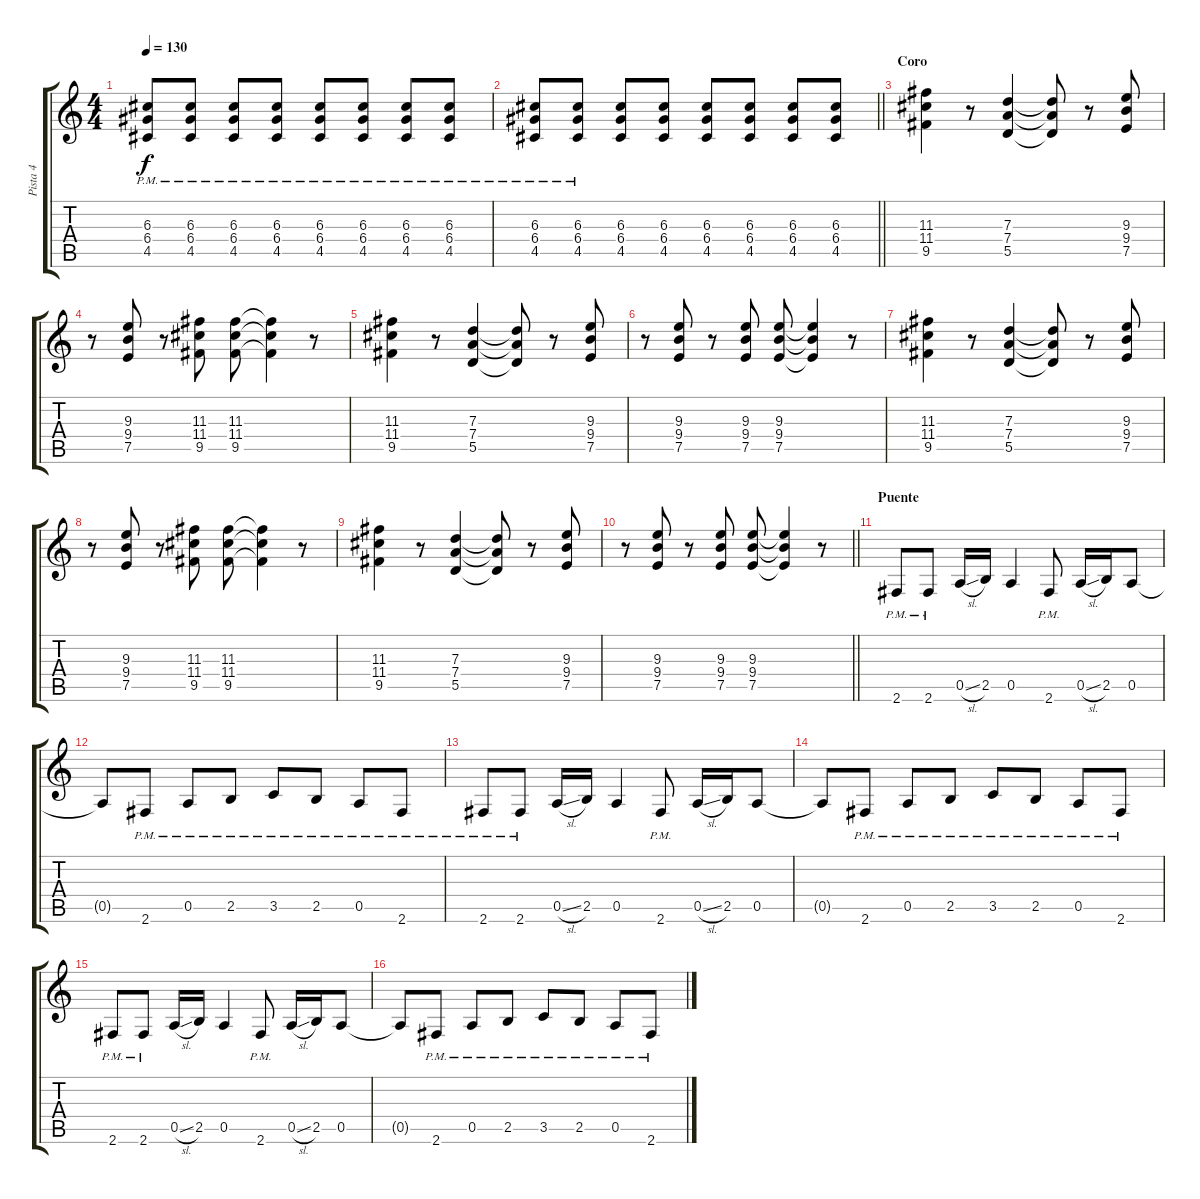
\track ("Pista 4" "Pista 4") {instrument overdrivenguitar}
\staff {score tabs}
\tuning (E4 B3 G3 D3 A2 E2) {hide}
\ts (4 4)
\tempo 130
\clef g2
\ks c
(6.3{pm} 6.4{pm} 4.5{pm}).8{dy f volume 6} (6.3{pm} 6.4{pm} 4.5{pm}).8 (6.3{pm} 6.4{pm} 4.5{pm}).8 (6.3{pm} 6.4{pm} 4.5{pm}).8 (6.3{pm} 6.4{pm} 4.5{pm}).8{volume 7} (6.3{pm} 6.4{pm} 4.5{pm}).8 (6.3{pm} 6.4{pm} 4.5{pm}).8 (6.3{pm} 6.4{pm} 4.5{pm}).8 |
\barLineRight lightlight
(6.3{pm} 6.4{pm} 4.5{pm}).8{volume 8} (6.3{pm} 6.4{pm} 4.5{pm}).8 (6.3 6.4 4.5).8 (6.3 6.4 4.5).8 (6.3 6.4 4.5).8{volume 10} (6.3 6.4 4.5).8 (6.3 6.4 4.5).8 (6.3 6.4 4.5).8 |
\section ("" "Coro")
(11.3 11.4 9.5).4 r.8 (7.3 7.4 5.5).4 (7.3{t} 7.4{t} 5.5{t}).8 r.8 (9.3 9.4 7.5).8 |
r.8 (9.3 9.4 7.5).8 r.8 (11.3 11.4 9.5).8 (11.3 11.4 9.5).8 (11.3{t} 11.4{t} 9.5{t}).4 r.8 |
(11.3 11.4 9.5).4 r.8 (7.3 7.4 5.5).4 (7.3{t} 7.4{t} 5.5{t}).8 r.8 (9.3 9.4 7.5).8 |
r.8 (9.3 9.4 7.5).8 r.8 (9.3 9.4 7.5).8 (9.3 9.4 7.5).8 (9.3{t} 9.4{t} 7.5{t}).4 r.8 |
(11.3 11.4 9.5).4 r.8 (7.3 7.4 5.5).4 (7.3{t} 7.4{t} 5.5{t}).8 r.8 (9.3 9.4 7.5).8 |
r.8 (9.3 9.4 7.5).8 r.8 (11.3 11.4 9.5).8 (11.3 11.4 9.5).8 (11.3{t} 11.4{t} 9.5{t}).4 r.8 |
(11.3 11.4 9.5).4 r.8 (7.3 7.4 5.5).4 (7.3{t} 7.4{t} 5.5{t}).8 r.8 (9.3 9.4 7.5).8 |
\barLineRight lightlight
r.8 (9.3 9.4 7.5).8 r.8 (9.3 9.4 7.5).8 (9.3 9.4 7.5).8 (9.3{t} 9.4{t} 7.5{t}).4 r.8 |
\section ("" "Puente")
2.6{pm}.8 2.6{pm}.8 0.5{sl}.16 2.5.16 0.5.4 2.6{pm}.8 0.5{sl}.16 2.5.16 0.5.8 |
0.5{t}.8 2.6{pm}.8 0.5{pm}.8 2.5{pm}.8 3.5{pm}.8 2.5{pm}.8 0.5{pm}.8 2.6{pm}.8 |
2.6{pm}.8 2.6{pm}.8 0.5{sl}.16 2.5.16 0.5.4 2.6{pm}.8 0.5{sl}.16 2.5.16 0.5.8 |
0.5{t}.8 2.6{pm}.8 0.5{pm}.8 2.5{pm}.8 3.5{pm}.8 2.5{pm}.8 0.5{pm}.8 2.6{pm}.8 |
2.6{pm}.8 2.6{pm}.8 0.5{sl}.16 2.5.16 0.5.4 2.6{pm}.8 0.5{sl}.16 2.5.16 0.5.8 |
0.5{t}.8 2.6{pm}.8 0.5{pm}.8 2.5{pm}.8 3.5{pm}.8 2.5{pm}.8 0.5{pm}.8 2.6{pm}.8
